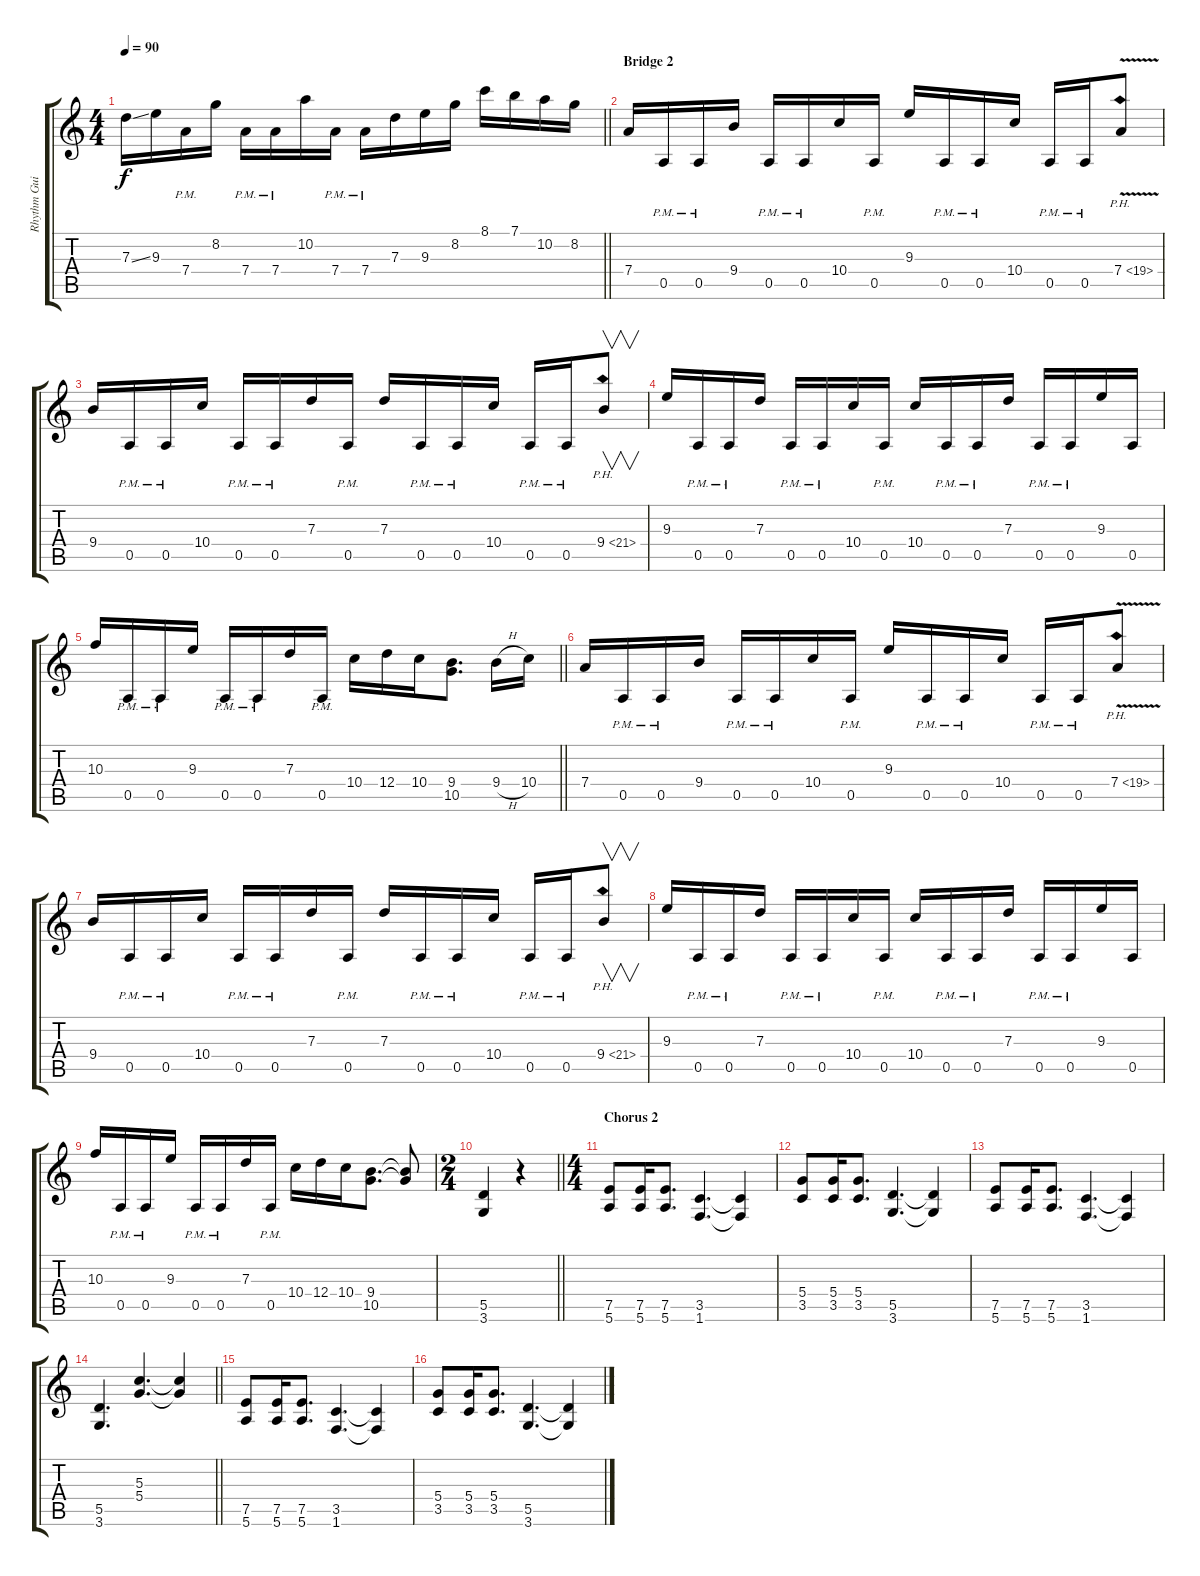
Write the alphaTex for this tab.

\track ("Rhythm Guitar 1: Jack-Roger Olsen" "Rhythm Gui") {instrument distortionguitar}
\staff {score tabs}
\tuning (E4 B3 G3 D3 A2 E2) {hide}
\ts (4 4)
\tempo 90
\clef g2
\barLineRight lightlight
\ks aminor
7.3{ss}.16{dy f} 9.3.16 7.4{pm}.16 8.2.16 7.4{pm}.16 7.4{pm}.16 10.2.16 7.4{pm}.16 7.4{pm}.16 7.3.16 9.3.16 8.2.16 8.1.16 7.1.16 10.2.16 8.2.16 |
\section ("" "Bridge 2")
7.4.16 0.5{pm}.16 0.5{pm}.16 9.4.16 0.5{pm}.16 0.5{pm}.16 10.4.16 0.5{pm}.16 9.3.16 0.5{pm}.16 0.5{pm}.16 10.4.16 0.5{pm}.16 0.5{pm}.16 7.4{ph 12 v}.8 |
9.4.16 0.5{pm}.16 0.5{pm}.16 10.4.16 0.5{pm}.16 0.5{pm}.16 7.3.16 0.5{pm}.16 7.3.16 0.5{pm}.16 0.5{pm}.16 10.4.16 0.5{pm}.16 0.5{pm}.16 9.4{ph 12}.8{v} |
9.3.16 0.5{pm}.16 0.5{pm}.16 7.3.16 0.5{pm}.16 0.5{pm}.16 10.4.16 0.5{pm}.16 10.4.16 0.5{pm}.16 0.5{pm}.16 7.3.16 0.5{pm}.16 0.5{pm}.16 9.3.16 0.5.16 |
\barLineRight lightlight
10.3.16 0.5{pm}.16 0.5{pm}.16 9.3.16 0.5{pm}.16 0.5{pm}.16 7.3.16 0.5{pm}.16 10.4.16 12.4.16 10.4.16 (9.4 10.5).8{d} 9.4{h}.16 10.4.16 |
7.4.16 0.5{pm}.16 0.5{pm}.16 9.4.16 0.5{pm}.16 0.5{pm}.16 10.4.16 0.5{pm}.16 9.3.16 0.5{pm}.16 0.5{pm}.16 10.4.16 0.5{pm}.16 0.5{pm}.16 7.4{ph 12 v}.8 |
9.4.16 0.5{pm}.16 0.5{pm}.16 10.4.16 0.5{pm}.16 0.5{pm}.16 7.3.16 0.5{pm}.16 7.3.16 0.5{pm}.16 0.5{pm}.16 10.4.16 0.5{pm}.16 0.5{pm}.16 9.4{ph 12}.8{v} |
9.3.16 0.5{pm}.16 0.5{pm}.16 7.3.16 0.5{pm}.16 0.5{pm}.16 10.4.16 0.5{pm}.16 10.4.16 0.5{pm}.16 0.5{pm}.16 7.3.16 0.5{pm}.16 0.5{pm}.16 9.3.16 0.5.16 |
10.3.16 0.5{pm}.16 0.5{pm}.16 9.3.16 0.5{pm}.16 0.5{pm}.16 7.3.16 0.5{pm}.16 10.4.16 12.4.16 10.4.16 (9.4 10.5).8{d} (9.4{t} 10.5{t}).8 |
\ts (2 4)
\barLineRight lightlight
(5.5 3.6).4 r.4 |
\ts (4 4)
\section ("" "Chorus 2")
(7.5 5.6).8 (7.5 5.6).16 (7.5 5.6).8{d} (3.5 1.6).4{d} (3.5{t} 1.6{t}).4 |
(5.4 3.5).8 (5.4 3.5).16 (5.4 3.5).8{d} (5.5 3.6).4{d} (5.5{t} 3.6{t}).4 |
(7.5 5.6).8 (7.5 5.6).16 (7.5 5.6).8{d} (3.5 1.6).4{d} (3.5{t} 1.6{t}).4 |
\barLineRight lightlight
(5.5 3.6).4{d} (5.3 5.4).4{d} (5.3{t} 5.4{t}).4 |
(7.5 5.6).8 (7.5 5.6).16 (7.5 5.6).8{d} (3.5 1.6).4{d} (3.5{t} 1.6{t}).4 |
(5.4 3.5).8 (5.4 3.5).16 (5.4 3.5).8{d} (5.5 3.6).4{d} (5.5{t} 3.6{t}).4
